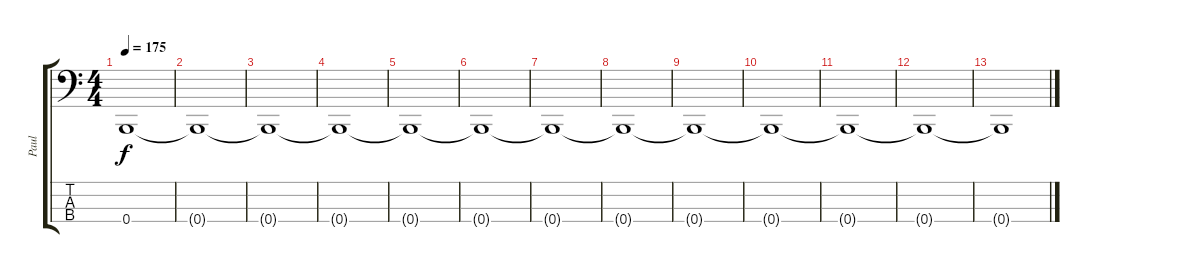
\track ("Paul" "Paul") {instrument electricbasspick}
\staff {score tabs}
\tuning (E2 B1 Gb1 B0) {hide}
\ts (4 4)
\tempo 175
\clef f4
\ks c
0.4{t}.1{dy f volume 12} |
0.4{t}.1 |
0.4{t}.1 |
0.4{t}.1{volume 16} |
0.4{t}.1 |
0.4{t}.1 |
0.4{t}.1 |
0.4{t}.1 |
0.4{t}.1 |
0.4{t}.1{volume 0} |
0.4{t}.1 |
0.4{t}.1 |
0.4{t}.1
